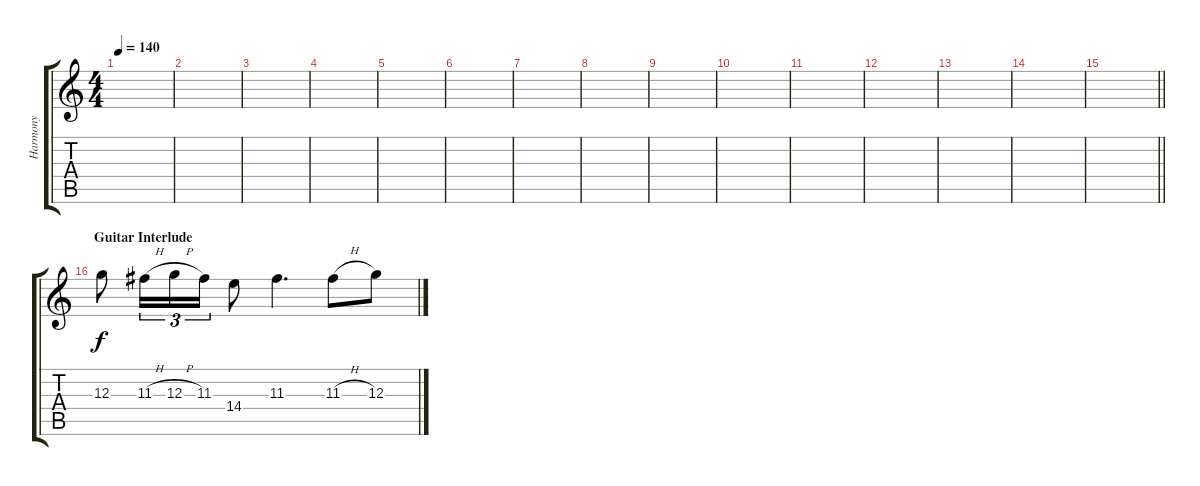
\track ("Harmony" "Harmony") {instrument distortionguitar}
\staff {score tabs}
\tuning (E4 B3 G3 D3 A2 E2) {hide}
\ts (4 4)
\tempo 140
\clef g2
\ks c
|
|
|
|
|
|
|
|
|
|
|
|
|
|
\barLineRight lightlight
|
\section ("" "Guitar Interlude")
12.3.8{volume 13} 11.3{h}.16{tu (3 2)} 12.3{h}.16{tu (3 2)} 11.3.16{tu (3 2)} 14.4.8 11.3.4{d} 11.3{h}.8 12.3.8
